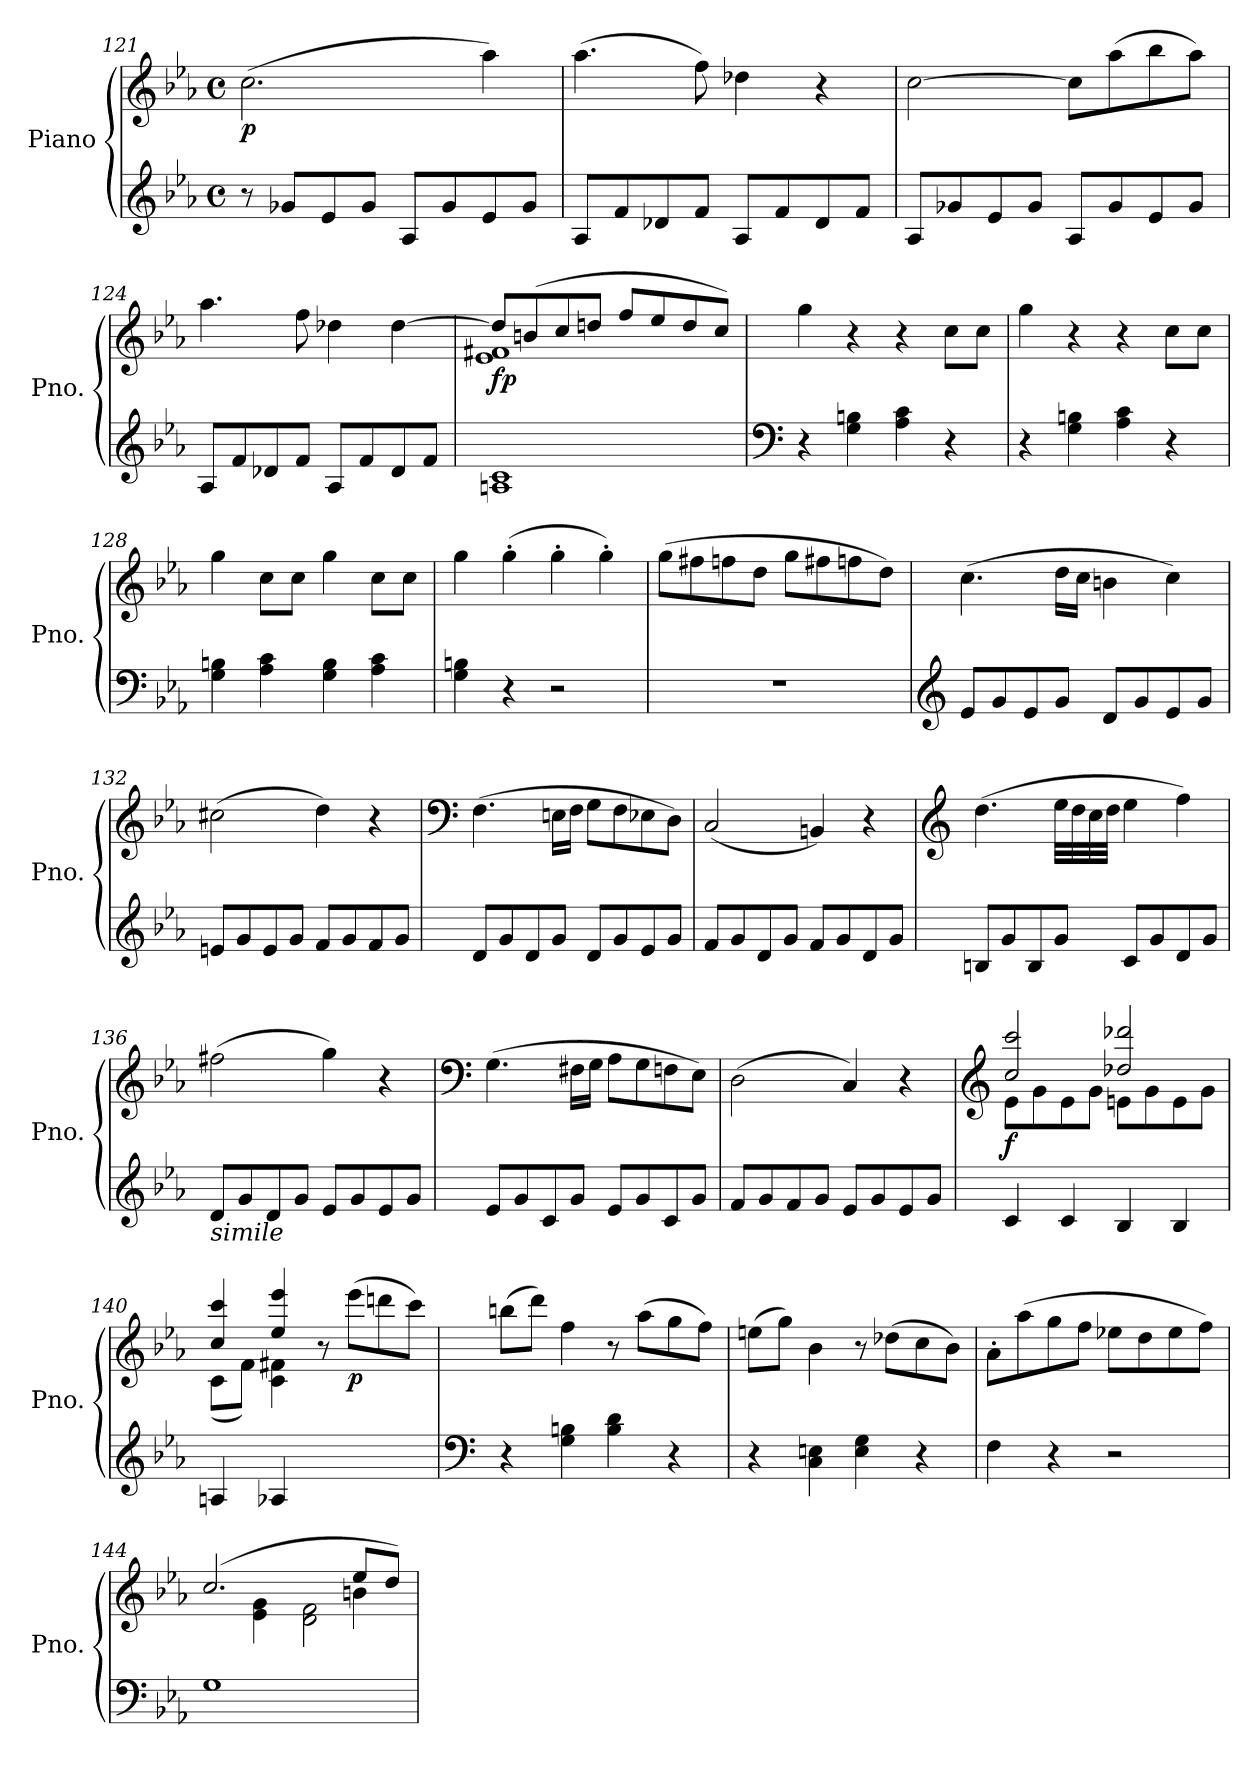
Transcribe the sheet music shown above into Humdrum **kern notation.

**kern	**kern	**dynam
*part1	*part1	*part1
*staff2	*staff1	*staff1/2
*I"Piano	*	*
*I'Pno.	*	*
*clefG2	*clefG2	*
*k[b-e-a-]	*k[b-e-a-]	*
*M4/4	*M4/4	*
*met(c)	*met(c)	*
=121	=121	=121
!	!	!LO:DY:b
8r	(>2.cc\	p
8g-X/L	.	.
8e-/	.	.
8g-/J	.	.
8A-/L	.	.
8g-/	.	.
8e-/	4aa-\)	.
8g-/J	.	.
=122	=122	=122
8A-/L	(>4.aa-\	.
8f/	.	.
8d-X/	.	.
8f/J	8ff\)	.
8A-/L	4dd-X\	.
8f/	.	.
8d-/	4r	.
8f/J	.	.
=123	=123	=123
8A-/L	[2cc\	.
8g-X/	.	.
8e-/	.	.
8g-/J	.	.
8A-/L	8cc\L]	.
8g-/	(>8aa-\	.
8e-/	8bb-\	.
8g-/J	8aa-\J)	.
=124	=124	=124
8A-/L	4.aa-\	.
8f/	.	.
8d-X/	.	.
8f/J	8ff\	.
8A-/L	4dd-X\	.
8f/	.	.
8d-/	[4dd-\	.
8f/J	.	.
=125	=125	=125
*	*^	*
!	!	!	!LO:DY:b
1An 1c	8dd-/L]	1e- 1f#X	fp
.	(>8bn/	.	.
.	8cc/	.	.
.	8ddn/J	.	.
.	8ff/L	.	.
.	8ee-/	.	.
.	8dd/	.	.
.	8cc/J)	.	.
*	*v	*v	*
=126	=126	=126
*clefF4	*	*
4r	4gg\	.
4G\ 4Bn\	4r	.
4A-\ 4c\	4r	.
4r	8cc\L	.
.	8cc\J	.
=127	=127	=127
4r	4gg\	.
4G\ 4Bn\	4r	.
4A-\ 4c\	4r	.
4r	8cc\L	.
.	8cc\J	.
=128	=128	=128
4G\ 4Bn\	4gg\	.
4A-\ 4c\	8cc\L	.
.	8cc\J	.
4G\ 4B\	4gg\	.
4A-\ 4c\	8cc\L	.
.	8cc\J	.
=129	=129	=129
4G\ 4Bn\	4gg\	.
4r	(>4gg'\	.
2r	4gg'\	.
.	4gg'\)	.
=130	=130	=130
1r	(>8gg\L	.
.	8ff#X\	.
.	8ffn\	.
.	8dd\J	.
.	8gg\L	.
.	8ff#X\	.
.	8ffn\	.
.	8dd\J)	.
=131	=131	=131
*clefG2	*	*
8e-/L	(>4.cc\	.
8g/	.	.
8e-/	.	.
8g/J	16dd\LL	.
.	16cc\JJ	.
8d/L	4bn\	.
8g/	.	.
8e-/	4cc\)	.
8g/J	.	.
=132	=132	=132
8en/L	(>2cc#X\	.
8g/	.	.
8e/	.	.
8g/J	.	.
8f/L	4dd\)	.
8g/	.	.
8f/	4r	.
8g/J	.	.
=133	=133	=133
*	*clefF4	*
8d/L	(>4.F\	.
8g/	.	.
8d/	.	.
8g/J	16En\LL	.
.	16F\JJ	.
8d/L	8G\L	.
8g/	8F\	.
8e-/	8E-X\	.
8g/J	8D\J)	.
=134	=134	=134
8f/L	(<2C/	.
8g/	.	.
8d/	.	.
8g/J	.	.
8f/L	4BBn/)	.
8g/	.	.
8d/	4r	.
8g/J	.	.
=135	=135	=135
*	*clefG2	*
8Bn/L	(>4.dd\	.
8g/	.	.
8B/	.	.
8g/J	32ee-\LLL	.
.	32dd\	.
.	32cc\	.
.	32dd\JJJ	.
8c/L	4ee-\	.
8g/	.	.
8d/	4ff\)	.
8g/J	.	.
=136	=136	=136
!LO:TX:b:i:t=simile	!	!
8d/L	(>2ff#X\	.
8g/	.	.
8d/	.	.
8g/J	.	.
8e-/L	4gg\)	.
8g/	.	.
8e-/	4r	.
8g/J	.	.
=137	=137	=137
*	*clefF4	*
8e-/L	(>4.G\	.
8g/	.	.
8c/	.	.
8g/J	16F#X\LL	.
.	16G\JJ	.
8e-/L	8A-\L	.
8g/	8G\	.
8c/	8Fn\	.
8g/J	8E-\J)	.
=138	=138	=138
8f/L	(>2D\	.
8g/	.	.
8f/	.	.
8g/J	.	.
8e-/L	4C/)	.
8g/	.	.
8e-/	4r	.
8g/J	.	.
=139	=139	=139
*	*clefG2	*
*	*^	*
!	!	!	!LO:DY:b
4c/	2cc/ 2ccc/	8e-\L	f
.	.	8g\	.
4c/	.	8e-\	.
.	.	8g\J	.
4B-/	2dd-X/ 2ddd-X/	8en\L	.
.	.	8g\	.
4B-/	.	8e\	.
.	.	8g\J	.
=140	=140	=140	=140
*^	*	*	*
2ryy	4An/	4cc/ 4ccc/	(<8c\L	.
.	.	.	8f\J)	.
.	4A-X/	4ee-/ 4eee-/	4c\ 4f#X\	.
2ryy	2ryy	8r	2ryy	.
!	!	!	!	!LO:DY:b
.	.	(>8eee-\L	.	p
.	.	8dddn\	.	.
.	.	8ccc\J)	.	.
*v	*v	*	*	*
*	*v	*v	*
=141	=141	=141
*clefF4	*	*
4r	(>8bbn\L	.
.	8ddd\J)	.
4G\ 4Bn\	4ff\	.
4B\ 4d\	8r	.
.	(>8aa-\L	.
4r	8gg\	.
.	8ff\J)	.
=142	=142	=142
4r	(>8een\L	.
.	8gg\J)	.
4C\ 4En\	4b-\	.
4E\ 4G\	8r	.
.	(>8dd-X\L	.
4r	8cc\	.
.	8b-\J)	.
=143	=143	=143
4F\	8a-'\L	.
.	(>8aa-\	.
4r	8gg\	.
.	8ff\J	.
2r	8ee-X\L	.
.	8dd\	.
.	8ee-\	.
.	8ff\J)	.
=144	=144	=144
*^	*^	*
*	*	*	*^	*
4ryy	1G	(>2.cc/	2.ryy	4ryy	.
2.ryy	.	.	.	4e-\ 4g\	.
.	.	.	.	2d\ 2f\	.
.	.	8ee-/L	4bn\	.	.
.	.	8dd/J)	.	.	.
*v	*v	*	*	*	*
*	*v	*v	*v	*
=	=	=
*-	*-	*-
